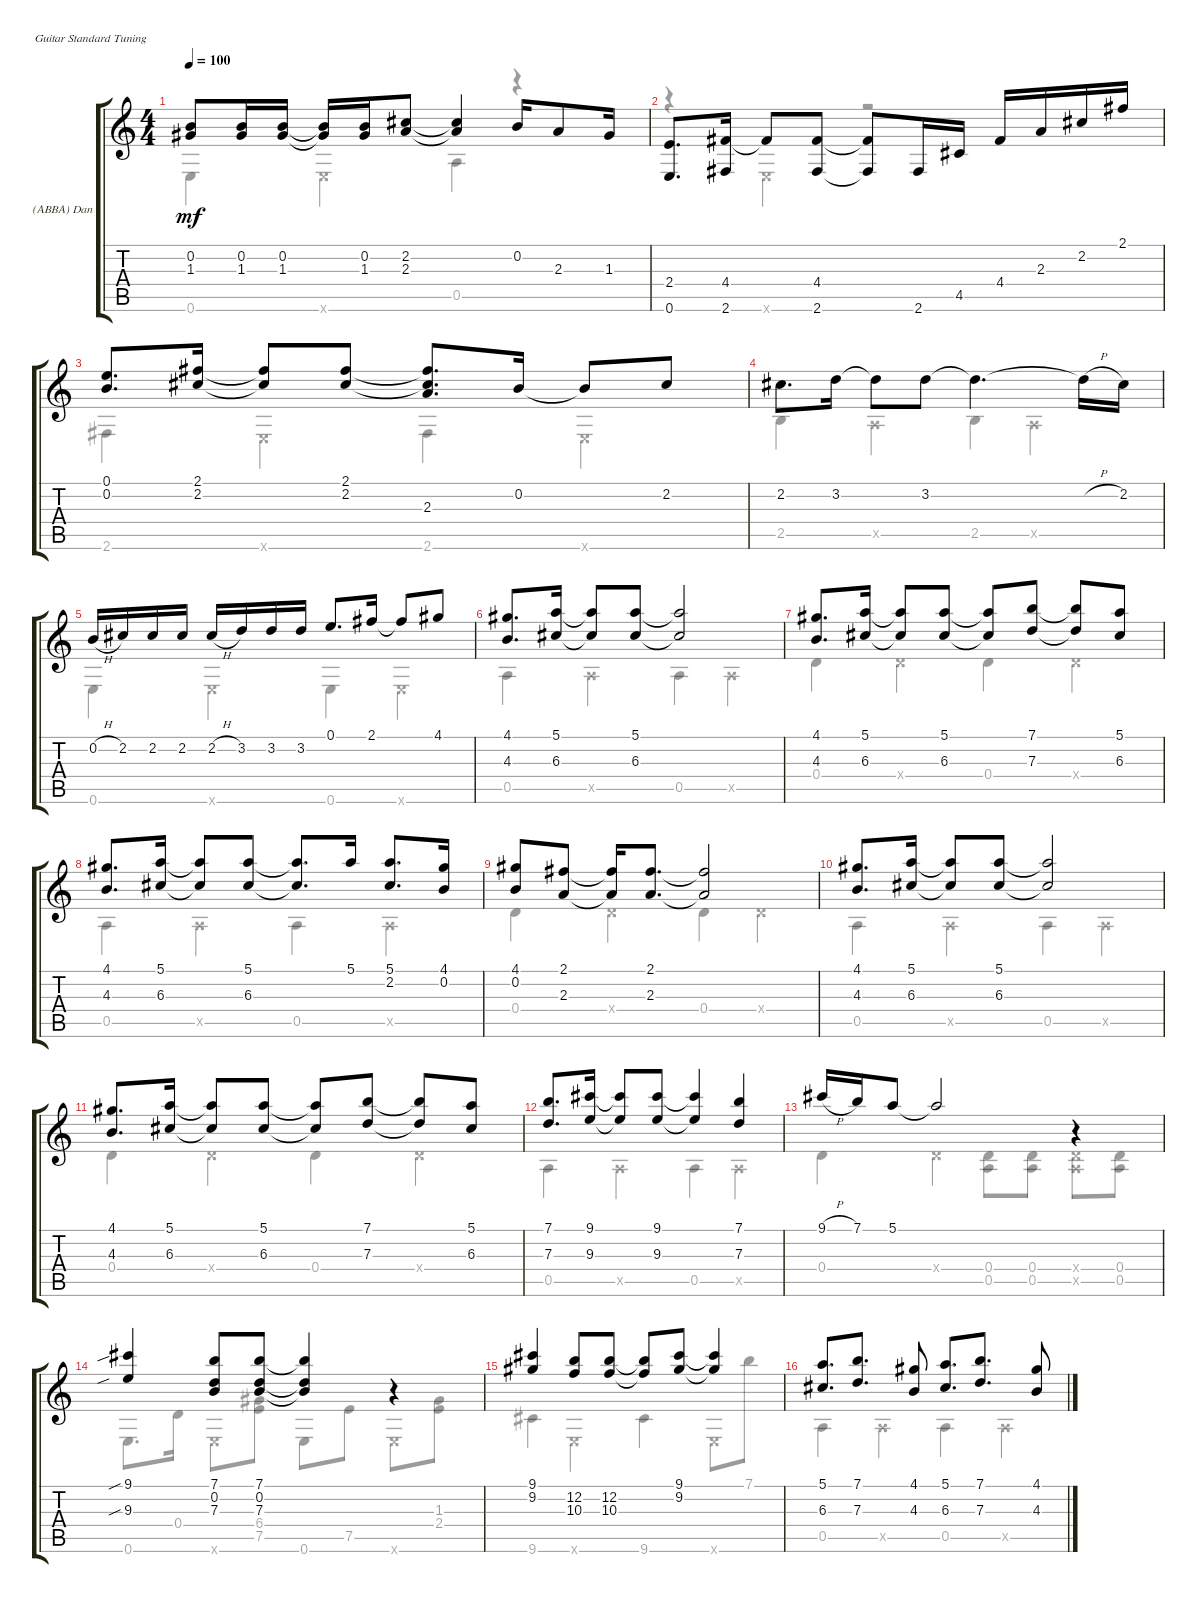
\defaultSystemsLayout 4
\bracketExtendMode groupsimilarinstruments
\firstSystemTrackNameOrientation horizontal
\otherSystemsTrackNameOrientation horizontal
\track ("(ABBA) Dancing Queen" "(ABBA) Dan") {instrument acousticguitarnylon}
\staff {score tabs}
\tuning (E4 B3 G3 D3 A2 E2)
\voice
\ts (4 4)
\tempo 100
\clef g2
\ks c
(0.2 1.3).8{dy mf} (1.3 0.2).16 (0.2 1.3).16 (1.3{t} 0.2{t}).16 (1.3 0.2).16 (2.2 2.3).8 (2.3{t} 2.2{t}).4 0.2.16 2.3.8 1.3.16 |
(0.6 2.4).8{d} (4.4 2.6).16 4.4{t}.8 (4.4 2.6).8 (2.6{t} 4.4{t}).8 2.6.16 4.5.16 4.4.16 2.3.16 2.2.16 2.1.16 |
(0.1 0.2).8{d} (2.2 2.1).16 (2.1{t} 2.2{t}).8 (2.1 2.2).8 (2.2{t} 2.1{t} 2.3).8{d} 0.2.16 0.2{t}.8 2.2.8 |
2.2.8{d} 3.2.16 3.2{t}.8{beam invert} 3.2.8 3.2{t}.4{d beam invert} 3.2{h t}.16{beam invert} 2.2.16 |
0.2{h}.16 2.2.16 2.2.16 2.2.16 2.2{h}.16 3.2.16 3.2.16 3.2.16 0.1.8{d} 2.1.16 2.1{t}.8 4.1.8 |
(4.1 4.3).8{d} (5.1 6.3).16 (5.1{t} 6.3{t}).8 (5.1 6.3).8 (6.3{t} 5.1{t}).2 |
(4.1 4.3).8{d} (6.3 5.1).16 (5.1{t} 6.3{t}).8 (5.1 6.3).8 (6.3{t} 5.1{t}).8 (7.1 7.3).8 (7.3{t} 7.1{t}).8 (5.1 6.3).8 |
(4.1 4.3).8{d} (5.1 6.3).16 (6.3{t} 5.1{t}).8 (5.1 6.3).8 (6.3{t} 5.1{t}).8{d} 5.1.16 (5.1 2.2).8{d} (0.2 4.1).16 |
(4.1 0.2).8 (2.1 2.3).8 (2.3{t} 2.1{t}).16 (2.3 2.1).8{d} (2.1{t} 2.3{t}).2 |
(4.1 4.3).8{d} (6.3 5.1).16 (5.1{t} 6.3{t}).8 (6.3 5.1).8 (5.1{t} 6.3{t}).2 |
(4.1 4.3).8{d} (6.3 5.1).16 (5.1{t} 6.3{t}).8 (5.1 6.3).8 (6.3{t} 5.1{t}).8 (7.3 7.1).8 (7.1{t} 7.3{t}).8 (6.3 5.1).8 |
(7.1 7.3).8{d} (9.3 9.1).16 (9.1{t} 9.3{t}).8 (9.1 9.3).8 (9.3{t} 9.1{t}).4 (7.1 7.3).4 |
9.1{h}.16 7.1.16 5.1.8 5.1{t}.2 r.4 |
(9.1{sib} 9.3{sib}).4 (7.1 0.2 7.3).8 (7.1 0.2 7.3).8 (7.3{t} 0.2{t} 7.1{t}).4 r.4 |
(9.1 9.2).4 (12.2 10.3).8 (12.2 10.3).8 (10.3{t} 12.2{t}).8 (9.1 9.2).8 (9.1{t} 9.2{t}).4 |
(5.1 6.3).8{d} (7.3 7.1).8{d} (4.1 4.3).8 (6.3 5.1).8{d} (7.1 7.3).8{d} (4.3 4.1).8
\voice
\clef g2
\ottava regular
\simile none
\ks c
0.6.4{dy mf} 0.6{x}.4 0.5.4 r.4 |
r.4 0.6{x}.4 r.2 |
2.6.4 0.6{x}.4 2.6.4 0.6{x}.4 |
2.5.4 0.5{x}.4 2.5.4 0.5{x}.4 |
0.6.4 0.6{x}.4 0.6.4 0.6{x}.4 |
0.5.4 0.5{x}.4 0.5.4 0.5{x}.4 |
0.4.4 0.4{x}.4 0.4.4 0.4{x}.4 |
0.5.4 0.5{x}.4 0.5.4 0.5{x}.4 |
0.4.4 0.4{x}.4 0.4.4 0.4{x}.4 |
0.5.4 0.5{x}.4 0.5.4 0.5{x}.4 |
0.4.4 0.4{x}.4 0.4.4 0.4{x}.4 |
0.5.4 0.5{x}.4 0.5.4 0.5{x}.4 |
0.4.4 0.4{x}.4 (0.4 0.5).8 (0.5 0.4).8 (0.4{x} 0.5{x}).8 (0.5 0.4).8 |
0.6.8{d} 0.4.16 0.6{x}.8 (7.5 6.4).8 0.6.8 7.5.8 0.6{x}.8 (2.4 1.3).8 |
9.6.4 0.6{x}.4 9.6.4 0.6{x}.8 7.1.8 |
0.5.4 0.5{x}.4 0.5.4 0.5{x}.4
